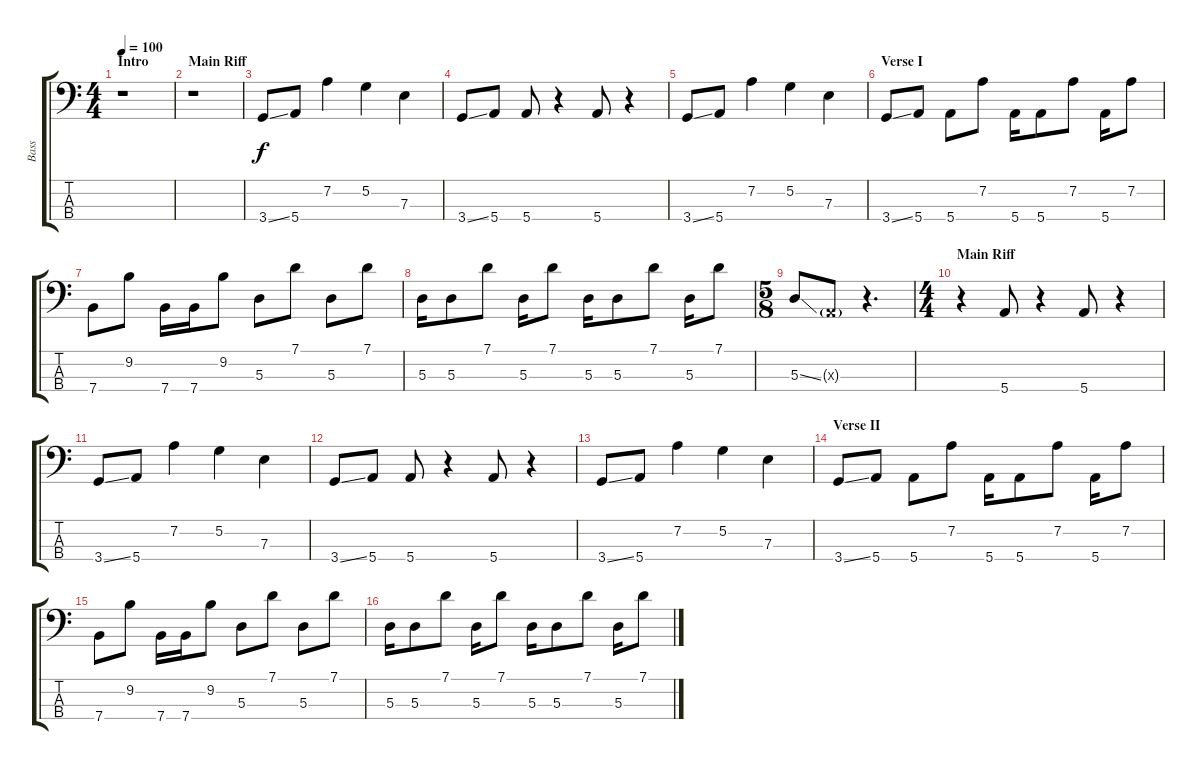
\track ("Bass" "Bass") {instrument electricbassfinger}
\staff {score tabs}
\tuning (G2 D2 A1 E1) {hide}
\ts (4 4)
\section ("" "Intro")
\tempo 100
\clef f4
\ks c
r.1{dy f instrument electricbassfinger} |
\section ("" "Main Riff")
r.1 |
3.4{ss}.8 5.4.8 7.2.4 5.2.4 7.3.4 |
3.4{ss}.8 5.4.8 5.4.8 r.4 5.4.8 r.4 |
3.4{ss}.8 5.4.8 7.2.4 5.2.4 7.3.4 |
\section ("" "Verse I")
3.4{ss}.8 5.4.8 5.4.8 7.2.8 5.4.16 5.4.8 7.2.8 5.4.16 7.2.8 |
7.4.8 9.2.8 7.4.16 7.4.16 9.2.8 5.3.8 7.1.8 5.3.8 7.1.8 |
5.3.16 5.3.8 7.1.8 5.3.16 7.1.8 5.3.16 5.3.8 7.1.8 5.3.16 7.1.8 |
\ts (5 8)
5.3{ss}.8 0.3{g x}.8 r.4{d} |
\ts (4 4)
\section ("" "Main Riff")
r.4 5.4.8 r.4 5.4.8 r.4 |
3.4{ss}.8 5.4.8 7.2.4 5.2.4 7.3.4 |
3.4{ss}.8 5.4.8 5.4.8 r.4 5.4.8 r.4 |
3.4{ss}.8 5.4.8 7.2.4 5.2.4 7.3.4 |
\section ("" "Verse II")
3.4{ss}.8 5.4.8 5.4.8 7.2.8 5.4.16 5.4.8 7.2.8 5.4.16 7.2.8 |
7.4.8 9.2.8 7.4.16 7.4.16 9.2.8 5.3.8 7.1.8 5.3.8 7.1.8 |
5.3.16 5.3.8 7.1.8 5.3.16 7.1.8 5.3.16 5.3.8 7.1.8 5.3.16 7.1.8
